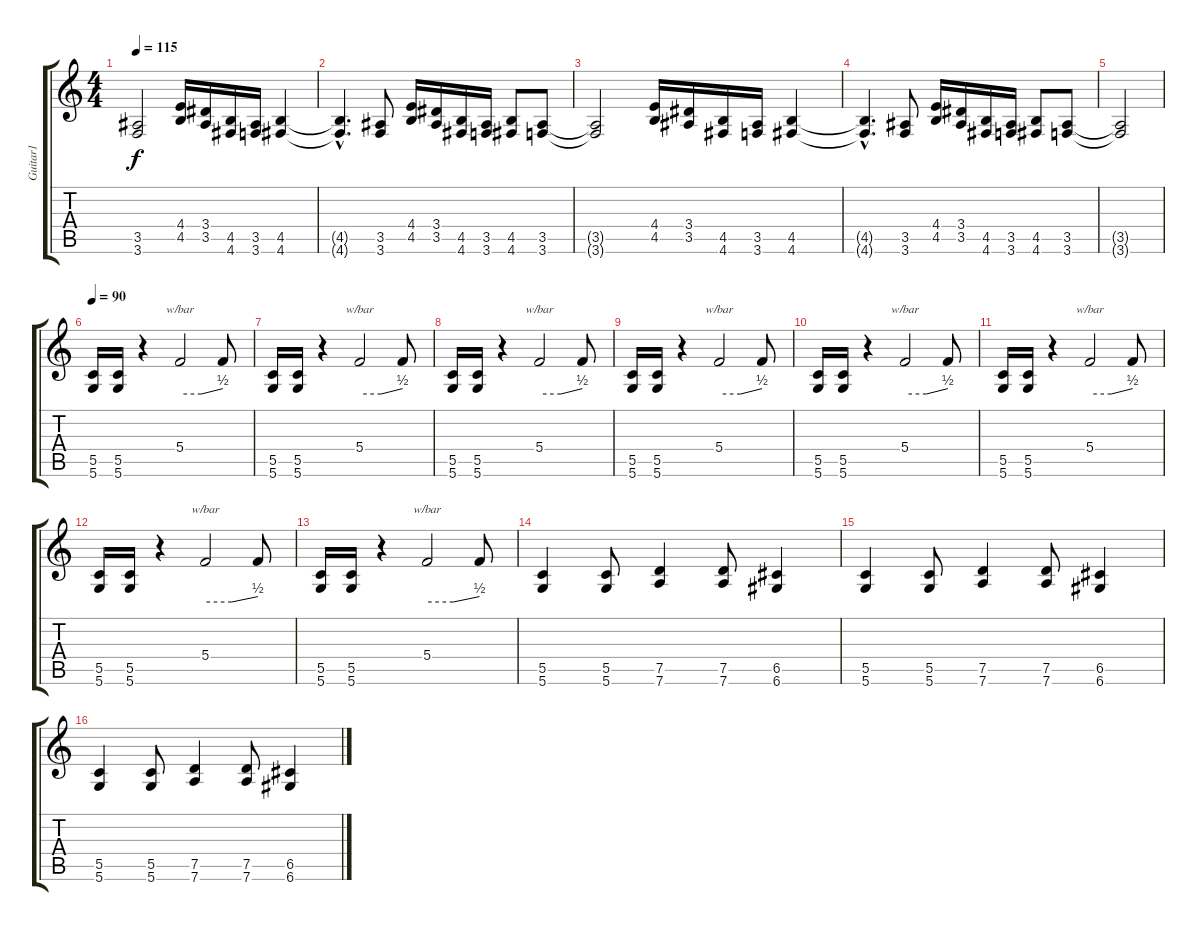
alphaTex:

\track ("Guitar1" "Guitar1") {instrument distortionguitar}
\staff {score tabs}
\tuning (D4 A3 F3 C3 G2 D2) {hide}
\ts (4 4)
\tempo 115
\clef g2
\ks c
(3.5{t} 3.6{t}).2{dy f} (4.4 4.5).16 (3.4 3.5).16 (4.5 4.6).16 (3.5 3.6).16 (4.5 4.6).4 |
(4.5{hac t} 4.6{hac t}).4{d} (3.5 3.6).8 (4.4 4.5).16 (3.4 3.5).16 (4.5 4.6).16 (3.5 3.6).16 (4.5 4.6).8 (3.5 3.6).8 |
(3.5{t} 3.6{t}).2 (4.4 4.5).16 (3.4 3.5).16 (4.5 4.6).16 (3.5 3.6).16 (4.5 4.6).4 |
(4.5{hac t} 4.6{hac t}).4{d} (3.5 3.6).8 (4.4 4.5).16 (3.4 3.5).16 (4.5 4.6).16 (3.5 3.6).16 (4.5 4.6).8 (3.5 3.6).8 |
(3.5{t} 3.6{t}).2 |
\tempo 90
(5.5 5.6).16 (5.5 5.6).16 r.4 5.4.2{tbe (custom default 0 0 30 0 60 2)} 5.4{t}.8 |
(5.5 5.6).16 (5.5 5.6).16 r.4 5.4.2{tbe (custom default 0 0 30 0 60 2)} 5.4{t}.8 |
(5.5 5.6).16 (5.5 5.6).16 r.4 5.4.2{tbe (custom default 0 0 30 0 60 2)} 5.4{t}.8 |
(5.5 5.6).16 (5.5 5.6).16 r.4 5.4.2{tbe (custom default 0 0 30 0 60 2)} 5.4{t}.8 |
(5.5 5.6).16 (5.5 5.6).16 r.4 5.4.2{tbe (custom default 0 0 30 0 60 2)} 5.4{t}.8 |
(5.5 5.6).16 (5.5 5.6).16 r.4 5.4.2{tbe (custom default 0 0 30 0 60 2)} 5.4{t}.8 |
(5.5 5.6).16 (5.5 5.6).16 r.4 5.4.2{tbe (custom default 0 0 30 0 60 2)} 5.4{t}.8 |
(5.5 5.6).16 (5.5 5.6).16 r.4 5.4.2{tbe (custom default 0 0 30 0 60 2)} 5.4{t}.8 |
(5.5 5.6).4 (5.5 5.6).8 (7.5 7.6).4 (7.5 7.6).8 (6.5 6.6).4 |
(5.5 5.6).4 (5.5 5.6).8 (7.5 7.6).4 (7.5 7.6).8 (6.5 6.6).4 |
(5.5 5.6).4 (5.5 5.6).8 (7.5 7.6).4 (7.5 7.6).8 (6.5 6.6).4
